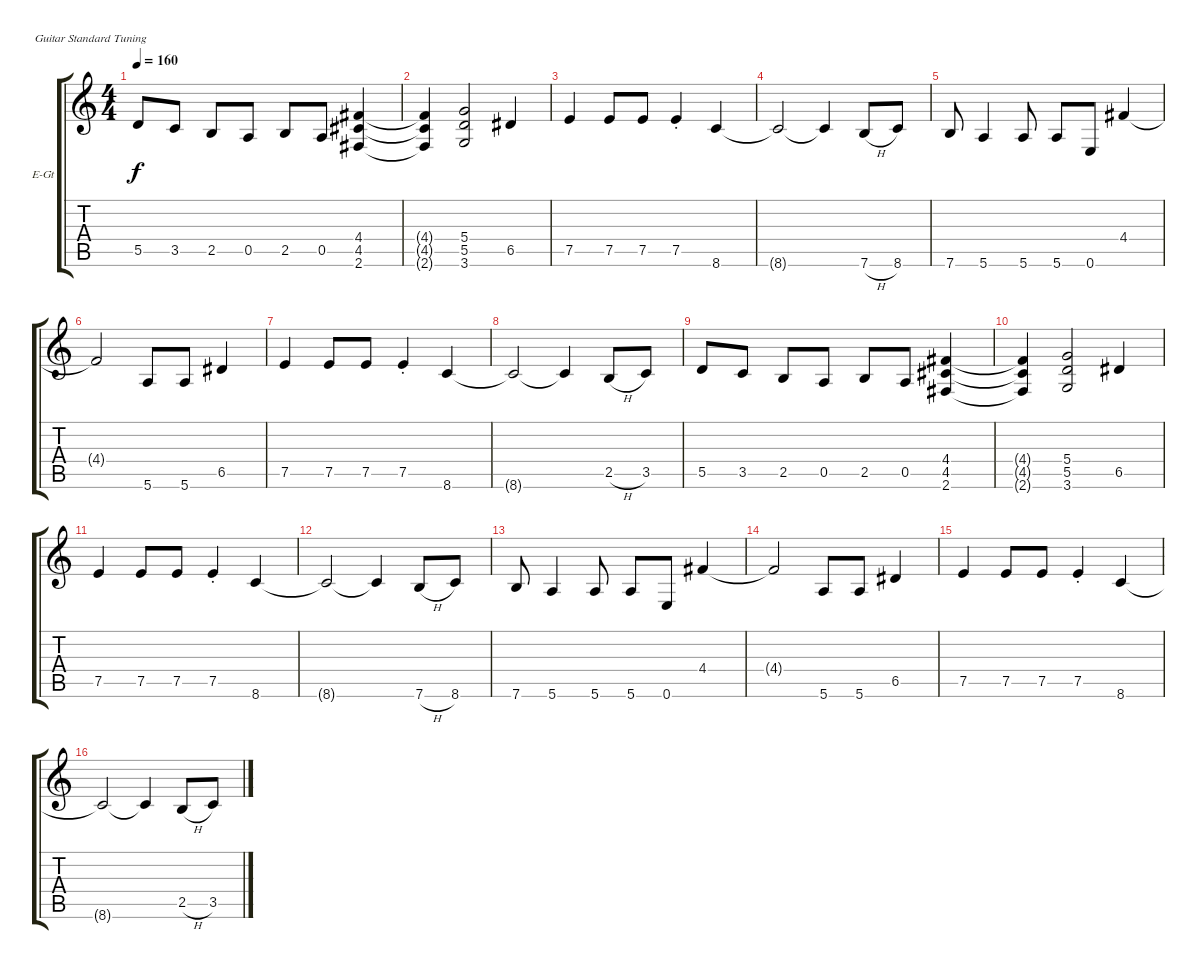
\bracketExtendMode groupsimilarinstruments
\firstSystemTrackNameOrientation horizontal
\otherSystemsTrackNameOrientation horizontal
\track ("Electric guitar 1" "E-Gt") {instrument overdrivenguitar}
\staff {score tabs}
\tuning (E4 B3 G3 D3 A2 E2)
\ts (4 4)
\tempo 160
\clef g2
\scale
0.333333
\ks c
5.5.8{dy f} 3.5.8 2.5.8 0.5.8 2.5.8 0.5.8 (4.4 4.5 2.6).4 |
\scale
0.333333 (4.4{t} 4.5{t} 2.6{t}).4 (5.4 5.5 3.6).2 6.5.4 |
\scale
0.333333 7.5.4 7.5.8 7.5.8 7.5{st}.4 8.6.4 |
\scale
0.333333 8.6{t}.2 8.6{t}.4 7.6{h}.8 8.6.8 |
\scale
0.333333 7.6.8 5.6.4 5.6.8 5.6.8 0.6.8 4.4.4 |
\scale
0.333333 4.4{t}.2 5.6.8 5.6.8 6.5.4 |
\scale
0.333333 7.5.4 7.5.8 7.5.8 7.5{st}.4 8.6.4 |
\scale
0.333333 8.6{t}.2 8.6{t}.4 2.5{h}.8 3.5.8 |
\scale
0.333333 5.5.8 3.5.8 2.5.8 0.5.8 2.5.8 0.5.8 (4.4 4.5 2.6).4 |
\scale
0.333333 (4.4{t} 4.5{t} 2.6{t}).4 (5.4 5.5 3.6).2 6.5.4 |
\scale
0.333333 7.5.4 7.5.8 7.5.8 7.5{st}.4 8.6.4 |
\scale
0.333333 8.6{t}.2 8.6{t}.4 7.6{h}.8 8.6.8 |
\scale
0.333333 7.6.8 5.6.4 5.6.8 5.6.8 0.6.8 4.4.4 |
\scale
0.333333 4.4{t}.2 5.6.8 5.6.8 6.5.4 |
\scale
0.333333 7.5.4 7.5.8 7.5.8 7.5{st}.4 8.6.4 |
\scale
0.333333 8.6{t}.2 8.6{t}.4 2.5{h}.8 3.5.8
